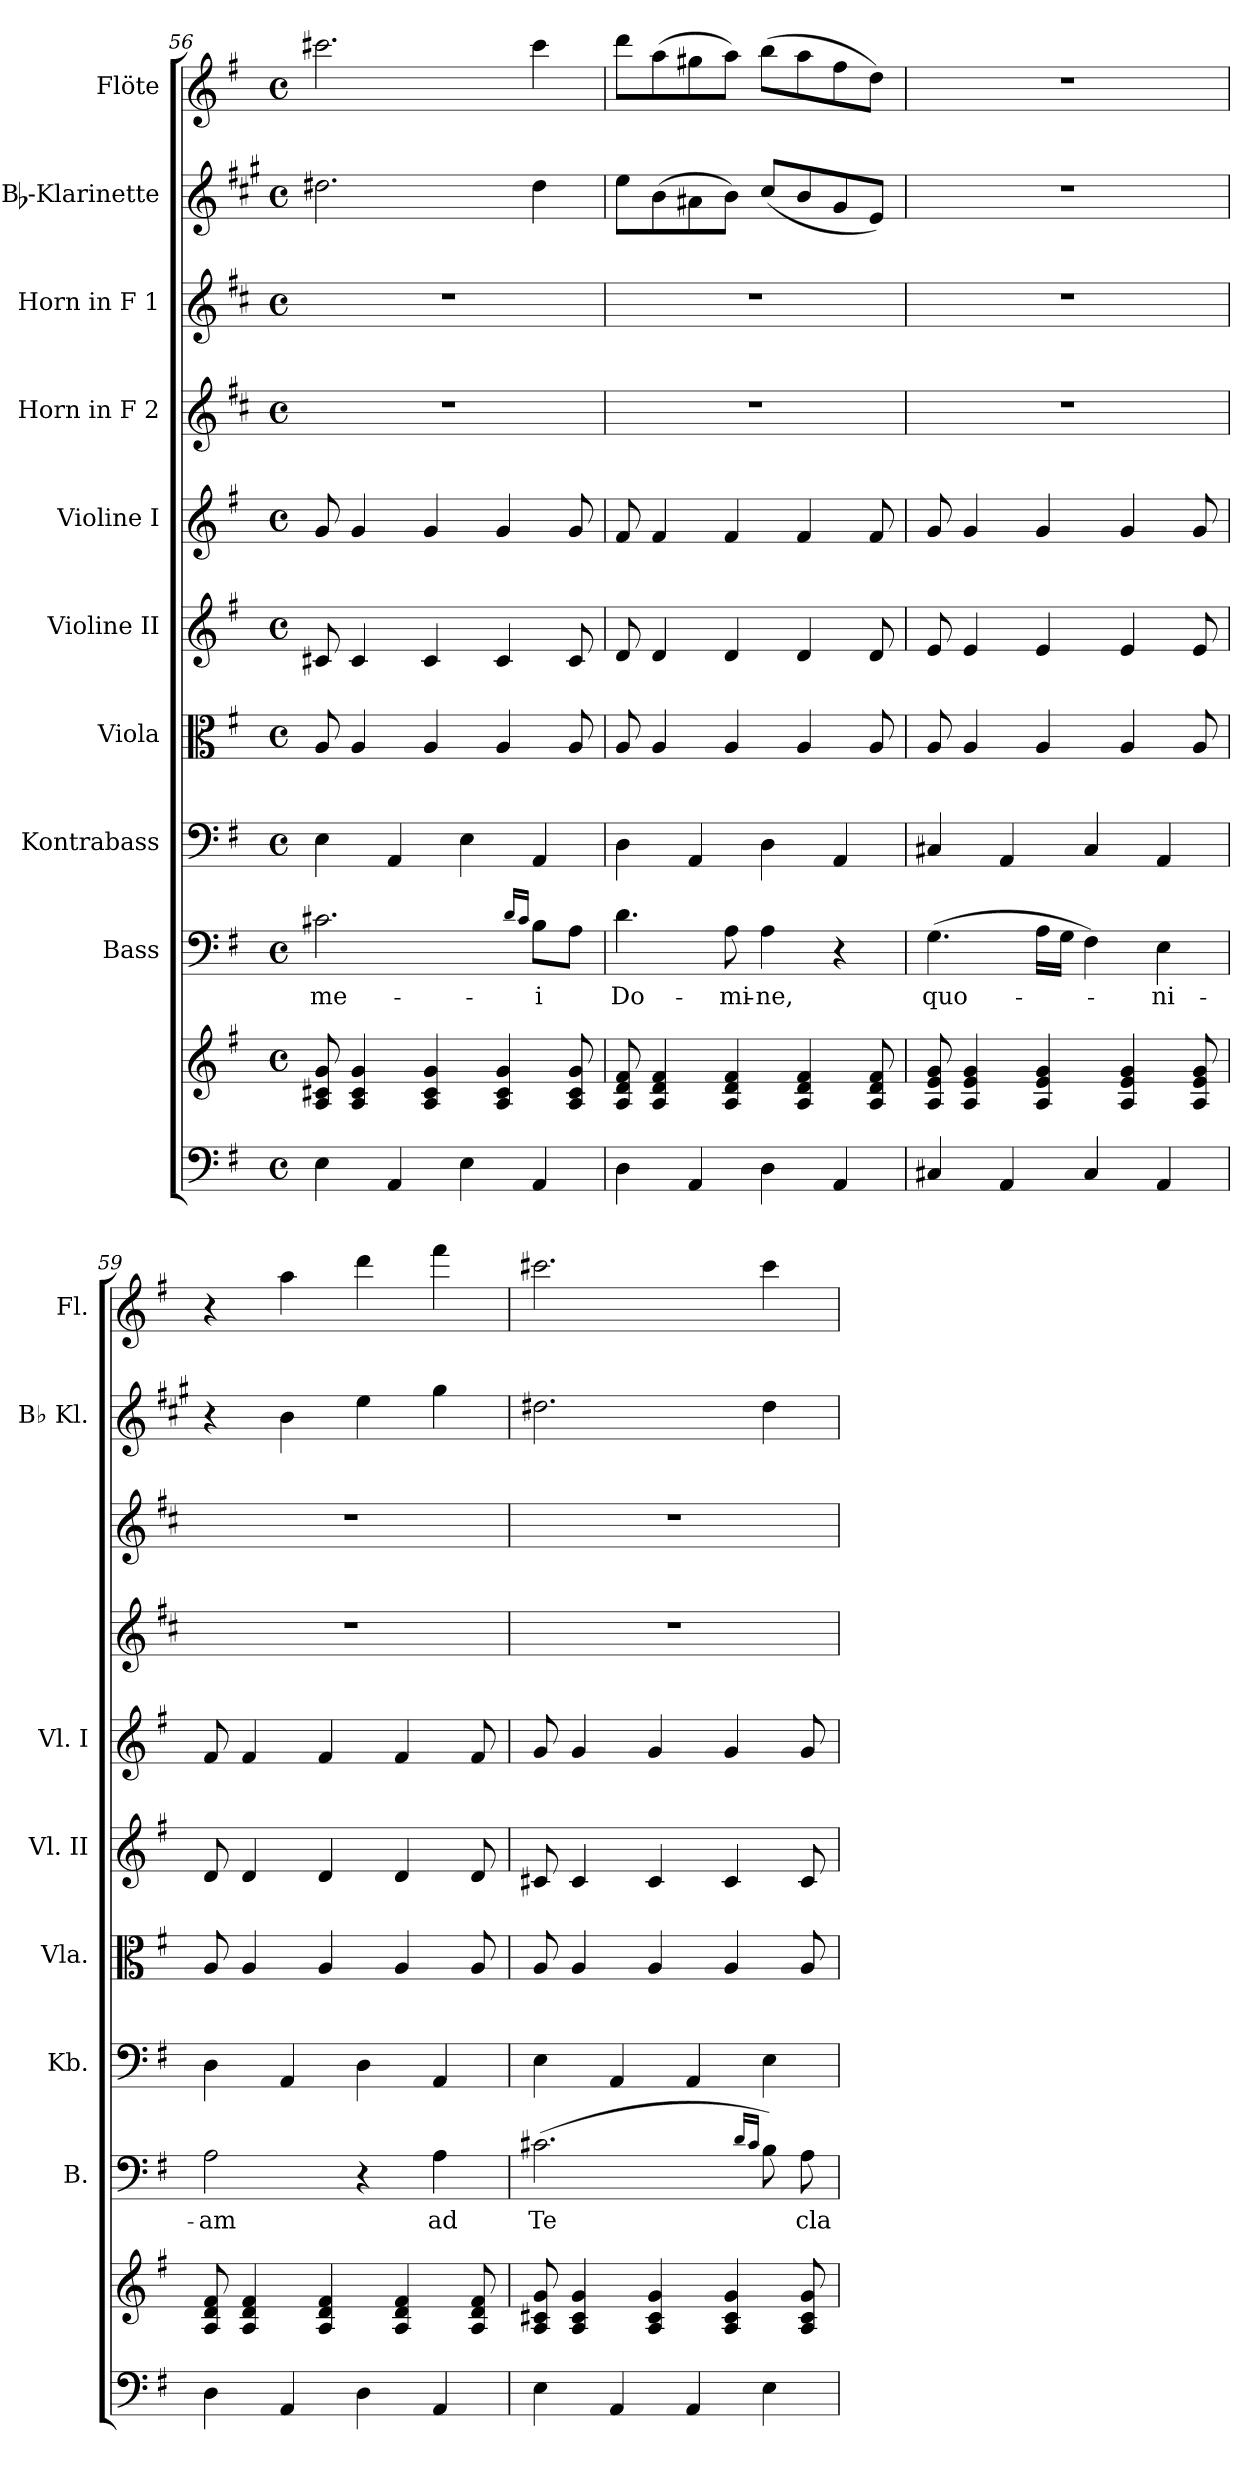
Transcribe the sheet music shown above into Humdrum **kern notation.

**kern	**kern	**kern	**text	**kern	**kern	**kern	**kern	**kern	**kern	**kern	**kern
*part10	*part10	*part9	*part9	*part8	*part7	*part6	*part5	*part4	*part3	*part2	*part1
*staff11	*staff10	*staff9	*staff9	*staff8	*staff7	*staff6	*staff5	*staff4	*staff3	*staff2	*staff1
*	*	*I"Bass	*	*I"Kontrabass	*I"Viola	*I"Violine II	*I"Violine I	*I"Horn in F 2	*I"Horn in F 1	*I"Bb-Klarinette	*I"Flöte
*	*	*I'B.	*	*I'Kb.	*I'Vla.	*I'Vl. II	*I'Vl. I	*	*	*I'Bb Kl.	*I'Fl.
*clefF4	*clefG2	*clefF4	*	*clefF4	*clefC3	*clefG2	*clefG2	*clefG2	*clefG2	*clefG2	*clefG2
*	*	*	*	*ITrd7c12	*	*	*	*ITrd4c7	*ITrd4c7	*ITrd1c2	*
*k[f#]	*k[f#]	*k[f#]	*	*k[f#]	*k[f#]	*k[f#]	*k[f#]	*k[f#]	*k[f#]	*k[f#]	*k[f#]
*G:	*G:	*G:	*	*G:	*G:	*G:	*G:	*G:	*G:	*G:	*G:
*M4/4	*M4/4	*M4/4	*	*M4/4	*M4/4	*M4/4	*M4/4	*M4/4	*M4/4	*M4/4	*M4/4
*met(c)	*met(c)	*met(c)	*	*met(c)	*met(c)	*met(c)	*met(c)	*met(c)	*met(c)	*met(c)	*met(c)
=56	=56	=56	=56	=56	=56	=56	=56	=56	=56	=56	=56
!	!	!	!LO:LY:b	!	!	!	!	!	!	!	!
4E\	8A/ 8c#X/ 8g/	2.c#X\	me-	4EE\	8A/	8c#X/	8g/	1r	1r	2.cc#X\	2.ccc#X\
.	4A/ 4c#/ 4g/	.	.	.	4A/	4c#/	4g/	.	.	.	.
4AA/	.	.	.	4AAA/	.	.	.	.	.	.	.
.	4A/ 4c#/ 4g/	.	.	.	4A/	4c#/	4g/	.	.	.	.
4E\	.	.	.	4EE\	.	.	.	.	.	.	.
.	4A/ 4c#/ 4g/	.	.	.	4A/	4c#/	4g/	.	.	.	.
.	.	16qd/LL	.	.	.	.	.	.	.	.	.
.	.	16qc#/JJ	.	.	.	.	.	.	.	.	.
!	!	!	!LO:LY:b	!	!	!	!	!	!	!	!
4AA/	.	8B\L	-i	4AAA/	.	.	.	.	.	4cc#\	4ccc#\
.	8A/ 8c#/ 8g/	8A\J	.	.	8A/	8c#/	8g/	.	.	.	.
=57	=57	=57	=57	=57	=57	=57	=57	=57	=57	=57	=57
!	!	!	!LO:LY:b	!	!	!	!	!	!	!	!
4D\	8A/ 8d/ 8f#/	4.d\	Do-	4DD\	8A/	8d/	8f#/	1r	1r	8dd\L	8ddd\L
.	4A/ 4d/ 4f#/	.	.	.	4A/	4d/	4f#/	.	.	(>8a\	(>8aa\
4AA/	.	.	.	4AAA/	.	.	.	.	.	8g#X\	8gg#X\
!	!	!	!LO:LY:b	!	!	!	!	!	!	!	!
.	4A/ 4d/ 4f#/	8A\	-mi-	.	4A/	4d/	4f#/	.	.	8a\J)	8aa\J)
!	!	!	!LO:LY:b	!	!	!	!	!	!	!	!
4D\	.	4A\	-ne,	4DD\	.	.	.	.	.	(<8b/L	(>8bb\L
.	4A/ 4d/ 4f#/	.	.	.	4A/	4d/	4f#/	.	.	8a/	8aa\
4AA/	.	4r	.	4AAA/	.	.	.	.	.	8f#/	8ff#\
.	8A/ 8d/ 8f#/	.	.	.	8A/	8d/	8f#/	.	.	8d/J)	8dd\J)
=58	=58	=58	=58	=58	=58	=58	=58	=58	=58	=58	=58
!	!	!	!LO:LY:b	!	!	!	!	!	!	!	!
4C#X/	8A/ 8e/ 8g/	(>4.G\	quo-	4CC#X/	8A/	8e/	8g/	1r	1r	1r	1r
.	4A/ 4e/ 4g/	.	.	.	4A/	4e/	4g/	.	.	.	.
4AA/	.	.	.	4AAA/	.	.	.	.	.	.	.
.	4A/ 4e/ 4g/	16A\LL	.	.	4A/	4e/	4g/	.	.	.	.
.	.	16G\JJ	.	.	.	.	.	.	.	.	.
4C#/	.	4F#\)	.	4CC#/	.	.	.	.	.	.	.
.	4A/ 4e/ 4g/	.	.	.	4A/	4e/	4g/	.	.	.	.
!	!	!	!LO:LY:b	!	!	!	!	!	!	!	!
4AA/	.	4E\	-ni-	4AAA/	.	.	.	.	.	.	.
.	8A/ 8e/ 8g/	.	.	.	8A/	8e/	8g/	.	.	.	.
!!LO:PB:g=z
=59	=59	=59	=59	=59	=59	=59	=59	=59	=59	=59	=59
!	!	!	!LO:LY:b	!	!	!	!	!	!	!	!
4D\	8A/ 8d/ 8f#/	2A\	-am	4DD\	8A/	8d/	8f#/	1r	1r	4r	4r
.	4A/ 4d/ 4f#/	.	.	.	4A/	4d/	4f#/	.	.	.	.
4AA/	.	.	.	4AAA/	.	.	.	.	.	4a\	4aa\
.	4A/ 4d/ 4f#/	.	.	.	4A/	4d/	4f#/	.	.	.	.
4D\	.	4r	.	4DD\	.	.	.	.	.	4dd\	4ddd\
.	4A/ 4d/ 4f#/	.	.	.	4A/	4d/	4f#/	.	.	.	.
!	!	!	!LO:LY:b	!	!	!	!	!	!	!	!
4AA/	.	4A\	ad	4AAA/	.	.	.	.	.	4ff#\	4fff#\
.	8A/ 8d/ 8f#/	.	.	.	8A/	8d/	8f#/	.	.	.	.
=60	=60	=60	=60	=60	=60	=60	=60	=60	=60	=60	=60
!	!	!	!LO:LY:b	!	!	!	!	!	!	!	!
4E\	8A/ 8c#X/ 8g/	(>2.c#X\	Te	4EE\	8A/	8c#X/	8g/	1r	1r	2.cc#X\	2.ccc#X\
.	4A/ 4c#/ 4g/	.	.	.	4A/	4c#/	4g/	.	.	.	.
4AA/	.	.	.	4AAA/	.	.	.	.	.	.	.
.	4A/ 4c#/ 4g/	.	.	.	4A/	4c#/	4g/	.	.	.	.
4AA/	.	.	.	4AAA/	.	.	.	.	.	.	.
.	4A/ 4c#/ 4g/	.	.	.	4A/	4c#/	4g/	.	.	.	.
.	.	16qd/LL	.	.	.	.	.	.	.	.	.
.	.	16qc#/JJ	.	.	.	.	.	.	.	.	.
4E\	.	8B\)	.	4EE\	.	.	.	.	.	4cc#\	4ccc#\
!	!	!	!LO:LY:b	!	!	!	!	!	!	!	!
.	8A/ 8c#/ 8g/	8A\	cla-	.	8A/	8c#/	8g/	.	.	.	.
=	=	=	=	=	=	=	=	=	=	=	=
*-	*-	*-	*-	*-	*-	*-	*-	*-	*-	*-	*-
